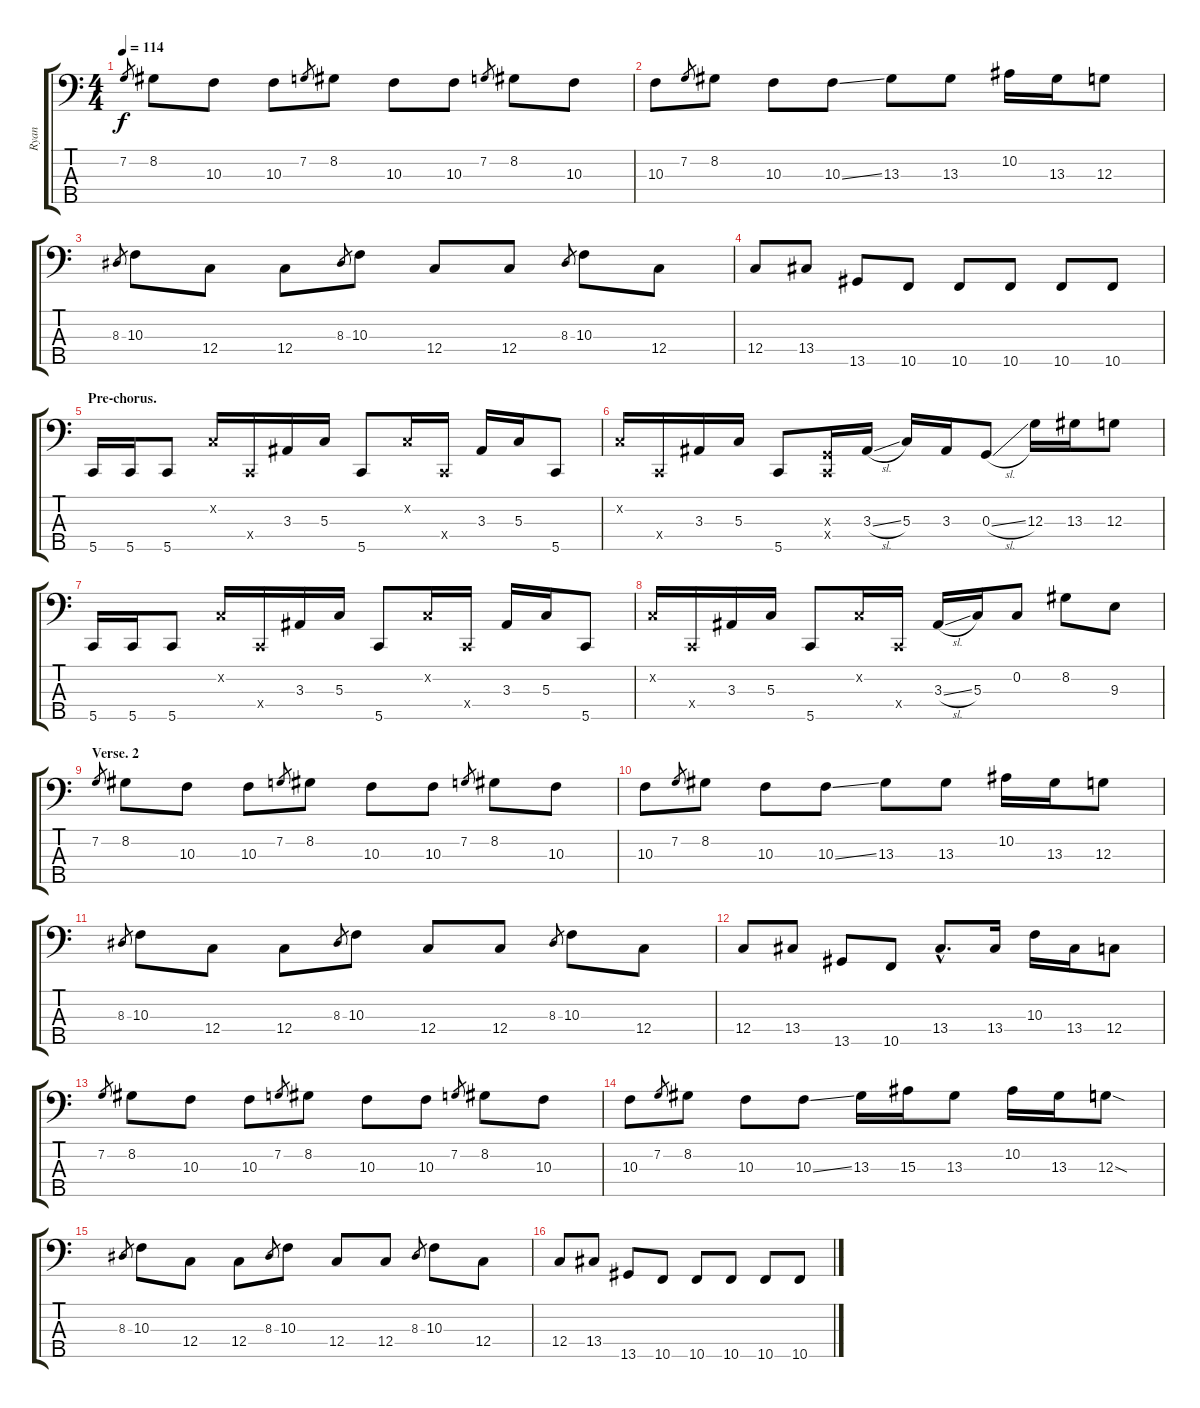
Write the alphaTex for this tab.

\track ("Ryan" "Ryan") {instrument electricbassfinger}
\staff {score tabs}
\tuning (F2 C2 G1 C1 G0) {hide}
\ts (4 4)
\tempo 114
\clef f4
\ks c
7.2.8{gr dy f} 8.2.8 10.3.8 10.3.8 7.2.8{gr} 8.2.8 10.3.8 10.3.8 7.2.8{gr} 8.2.8 10.3.8 |
10.3.8 7.2.8{gr} 8.2.8 10.3.8 10.3{ss}.8 13.3.8 13.3.8 10.2.16 13.3.16 12.3.8 |
8.3.8{gr} 10.3.8 12.4.8 12.4.8 8.3.8{gr} 10.3.8 12.4.8 12.4.8 8.3.8{gr} 10.3.8 12.4.8 |
12.4.8 13.4.8 13.5.8 10.5.8 10.5.8 10.5.8 10.5.8 10.5.8 |
\section ("" "Pre-chorus. ")
5.5.16{instrument slapbass1} 5.5.16 5.5.8 0.2{x}.16 0.4{x}.16 3.3.16 5.3.16 5.5.8 0.2{x}.16 0.4{x}.16 3.3.16 5.3.16 5.5.8 |
0.2{x}.16 0.4{x}.16 3.3.16 5.3.16 5.5.8 (0.3{x} 0.4{x}).16 3.3{sl}.16 5.3.16 3.3.16 0.3{sl}.8{instrument electricbassfinger} 12.3.16 13.3.16 12.3.8 |
5.5.16{instrument slapbass1} 5.5.16 5.5.8 0.2{x}.16 0.4{x}.16 3.3.16 5.3.16 5.5.8 0.2{x}.16 0.4{x}.16 3.3.16 5.3.16 5.5.8 |
0.2{x}.16 0.4{x}.16 3.3.16 5.3.16 5.5.8 0.2{x}.16 0.4{x}.16 3.3{sl}.16{instrument electricbassfinger} 5.3.16 0.2.8 8.2.8 9.3.8 |
\section ("" "Verse. 2")
7.2.8{gr} 8.2.8 10.3.8 10.3.8 7.2.8{gr} 8.2.8 10.3.8 10.3.8 7.2.8{gr} 8.2.8 10.3.8 |
10.3.8 7.2.8{gr} 8.2.8 10.3.8 10.3{ss}.8 13.3.8 13.3.8 10.2.16 13.3.16 12.3.8 |
8.3.8{gr} 10.3.8 12.4.8 12.4.8 8.3.8{gr} 10.3.8 12.4.8 12.4.8 8.3.8{gr} 10.3.8 12.4.8 |
12.4.8 13.4.8 13.5.8 10.5.8 13.4{hac}.8{d} 13.4.16 10.3.16 13.4.16 12.4.8 |
7.2.8{gr} 8.2.8 10.3.8 10.3.8 7.2.8{gr} 8.2.8 10.3.8 10.3.8 7.2.8{gr} 8.2.8 10.3.8 |
10.3.8 7.2.8{gr} 8.2.8 10.3.8 10.3{ss}.8 13.3.16 15.3.16 13.3.8 10.2.16 13.3.16 12.3{sod}.8 |
8.3.8{gr} 10.3.8 12.4.8 12.4.8 8.3.8{gr} 10.3.8 12.4.8 12.4.8 8.3.8{gr} 10.3.8 12.4.8 |
12.4.8 13.4.8 13.5.8 10.5.8 10.5.8 10.5.8 10.5.8 10.5.8
